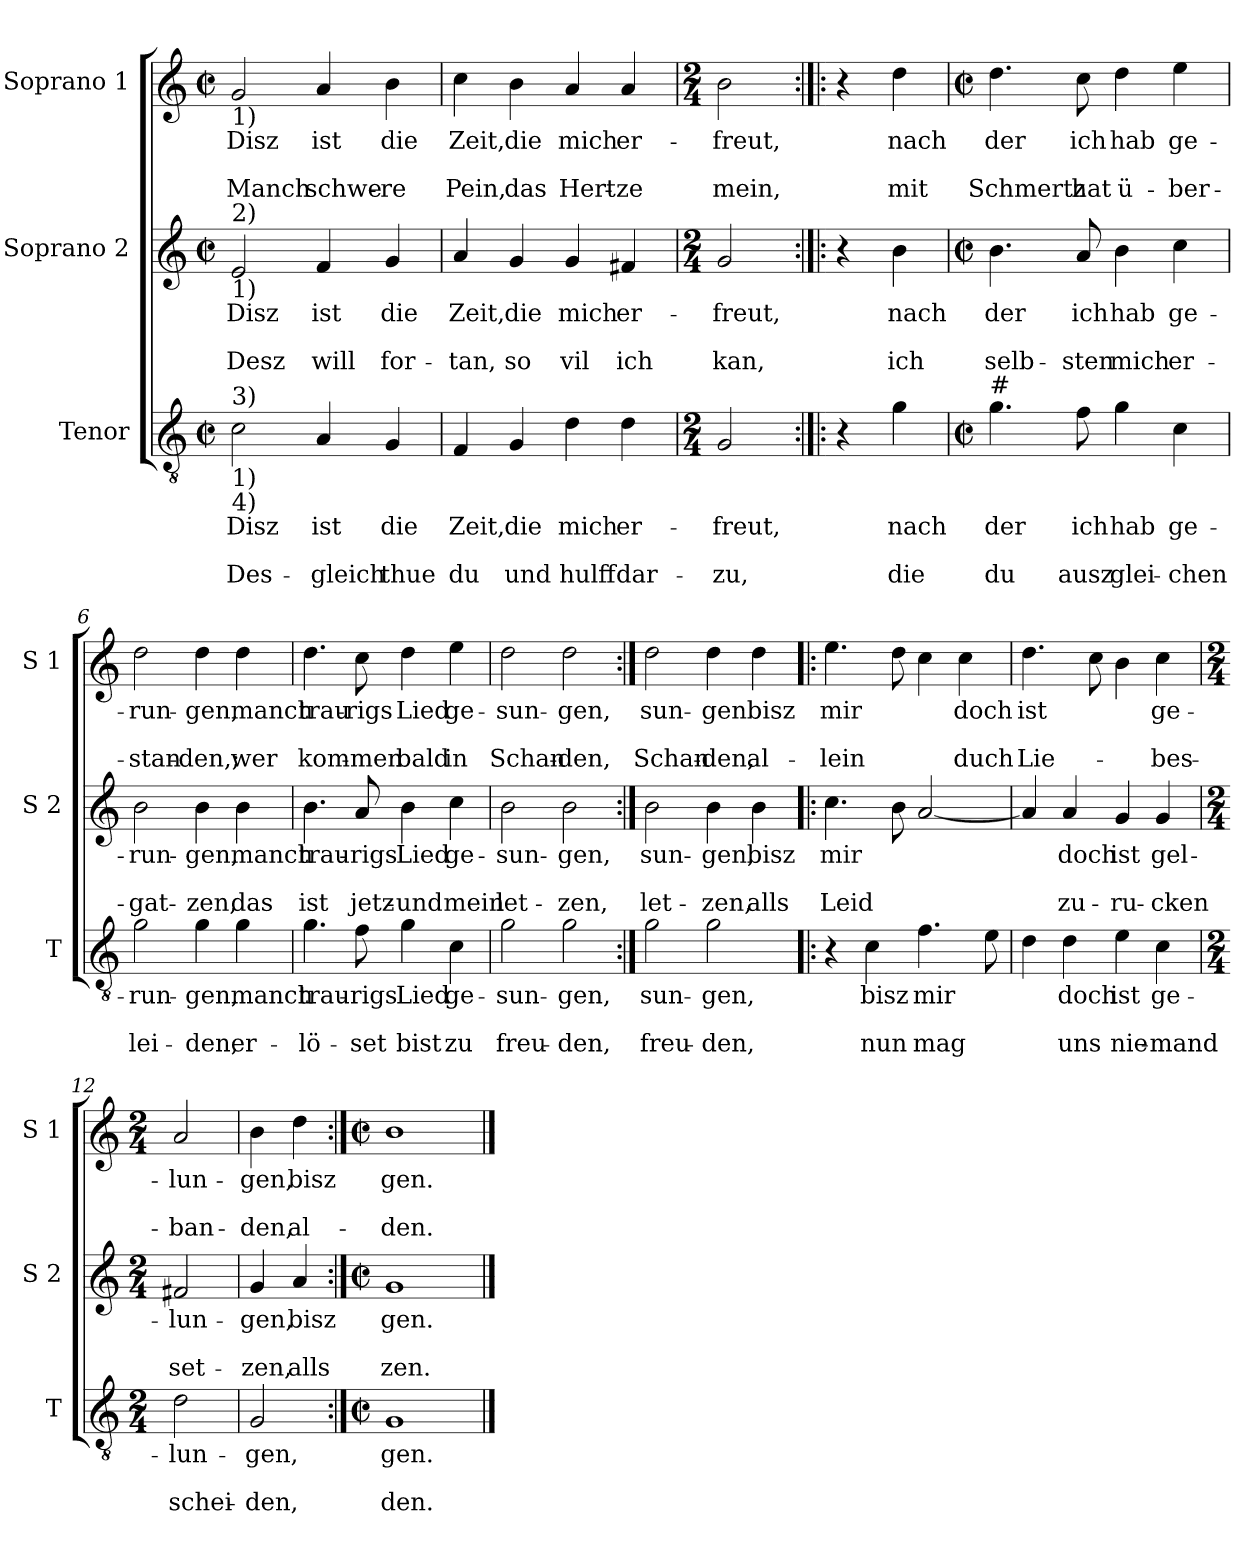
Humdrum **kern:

**kern	**text	**text	**text	**kern	**text	**text	**text	**kern	**text	**text	**text
*part3	*part3	*part3	*part3	*part2	*part2	*part2	*part2	*part1	*part1	*part1	*part1
*staff3	*staff3	*staff3	*staff3	*staff2	*staff2	*staff2	*staff2	*staff1	*staff1	*staff1	*staff1
*I"Tenor	*	*	*	*I"Soprano 2	*	*	*	*I"Soprano 1	*	*	*
*I'T	*	*	*	*I'S 2	*	*	*	*I'S 1	*	*	*
*clefGv2	*	*	*	*clefG2	*	*	*	*clefG2	*	*	*
*k[]	*	*	*	*k[]	*	*	*	*k[]	*	*	*
*C:	*	*	*	*C:	*	*	*	*C:	*	*	*
*M2/2	*	*	*	*M2/2	*	*	*	*M2/2	*	*	*
*met(c|)	*	*	*	*met(c|)	*	*	*	*met(c|)	*	*	*
=1	=1	=1	=1	=1	=1	=1	=1	=1	=1	=1	=1
!	!	!	!	!	!	!	!	!LO:TX:b:t=1)	!	!	!
!	!	!	!	!LO:TX:a:t=2)	!	!	!	!	!	!	!
!	!	!	!	!LO:TX:b:t=1)	!	!	!	!	!	!	!
!LO:TX:a:t=3)	!	!	!	!	!	!	!	!	!	!	!
!LO:TX:b:t=1)	!	!	!	!	!	!	!	!	!	!	!
!LO:TX:b:t=4)	!	!	!	!	!	!	!	!	!	!	!
!	!LO:LY:b	!	!LO:LY:b	!	!LO:LY:b	!	!LO:LY:b	!	!LO:LY:b	!	!LO:LY:b
2c\	Disz	.	Des-	2e/	Disz	.	Desz	2g/	Disz	.	Manch
!	!LO:LY:b	!	!LO:LY:b	!	!LO:LY:b	!	!LO:LY:b	!	!LO:LY:b	!	!LO:LY:b
4A/	ist	.	-gleich	4f/	ist	.	will	4a/	ist	.	schwe-
!	!LO:LY:b	!	!LO:LY:b	!	!LO:LY:b	!	!LO:LY:b	!	!LO:LY:b	!	!LO:LY:b
4G/	die	.	thue	4g/	die	.	for-	4b\	die	.	-re
=2	=2	=2	=2	=2	=2	=2	=2	=2	=2	=2	=2
!	!LO:LY:b	!	!LO:LY:b	!	!LO:LY:b	!	!LO:LY:b	!	!LO:LY:b	!	!LO:LY:b
4F/	Zeit,	.	du	4a/	Zeit,	.	-tan,	4cc\	Zeit,	.	Pein,
!	!LO:LY:b	!	!LO:LY:b	!	!LO:LY:b	!	!LO:LY:b	!	!LO:LY:b	!	!LO:LY:b
4G/	die	.	und	4g/	die	.	so	4b\	die	.	das
!	!LO:LY:b	!	!LO:LY:b	!	!LO:LY:b	!	!LO:LY:b	!	!LO:LY:b	!	!LO:LY:b
4d\	mich	.	hulff	4g/	mich	.	vil	4a/	mich	.	Hert-
!	!LO:LY:b	!	!LO:LY:b	!	!LO:LY:b	!	!LO:LY:b	!	!LO:LY:b	!	!LO:LY:b
4d\	er-	.	dar-	4f#X/	er-	.	ich	4a/	er-	.	-ze
=3	=3	=3	=3	=3	=3	=3	=3	=3	=3	=3	=3
*M2/4	*	*	*	*M2/4	*	*	*	*M2/4	*	*	*
!	!LO:LY:b	!	!LO:LY:b	!	!LO:LY:b	!	!LO:LY:b	!	!LO:LY:b	!	!LO:LY:b
2G/	-freut,	.	-zu,	2g/	-freut,	.	kan,	2b\	-freut,	.	mein,
=4:|!|:	=4:|!|:	=4:|!|:	=4:|!|:	=4:|!|:	=4:|!|:	=4:|!|:	=4:|!|:	=4:|!|:	=4:|!|:	=4:|!|:	=4:|!|:
4r	.	.	.	4r	.	.	.	4r	.	.	.
!	!LO:LY:b	!	!LO:LY:b	!	!LO:LY:b	!	!LO:LY:b	!	!LO:LY:b	!	!LO:LY:b
4g\	nach	.	die	4b\	nach	.	ich	4dd\	nach	.	mit
!!LO:LB:g=z
=5	=5	=5	=5	=5	=5	=5	=5	=5	=5	=5	=5
*M2/2	*	*	*	*M2/2	*	*	*	*M2/2	*	*	*
*met(c|)	*	*	*	*met(c|)	*	*	*	*met(c|)	*	*	*
!LO:TX:a:t=#	!	!	!	!	!	!	!	!	!	!	!
!	!LO:LY:b	!	!LO:LY:b	!	!LO:LY:b	!	!LO:LY:b	!	!LO:LY:b	!	!LO:LY:b
4.g\	der	.	du	4.b\	der	.	selb-	4.dd\	der	.	Schmertz
!	!LO:LY:b	!	!LO:LY:b	!	!LO:LY:b	!	!LO:LY:b	!	!LO:LY:b	!	!LO:LY:b
8f\	ich	.	ausz	8a/	ich	.	-sten	8cc\	ich	.	hat
!	!LO:LY:b	!	!LO:LY:b	!	!LO:LY:b	!	!LO:LY:b	!	!LO:LY:b	!	!LO:LY:b
4g\	hab	.	glei-	4b\	hab	.	mich	4dd\	hab	.	ü-
!	!LO:LY:b	!	!LO:LY:b	!	!LO:LY:b	!	!LO:LY:b	!	!LO:LY:b	!	!LO:LY:b
4c\	ge-	.	-chen	4cc\	ge-	.	er-	4ee\	ge-	.	-ber-
=6	=6	=6	=6	=6	=6	=6	=6	=6	=6	=6	=6
!	!LO:LY:b	!	!LO:LY:b	!	!LO:LY:b	!	!LO:LY:b	!	!LO:LY:b	!	!LO:LY:b
2g\	-run-	.	lei-	2b\	-run-	.	-gat-	2dd\	-run-	.	-stan-
!	!LO:LY:b	!	!LO:LY:b	!	!LO:LY:b	!	!LO:LY:b	!	!LO:LY:b	!	!LO:LY:b
4g\	-gen,	.	-den,	4b\	-gen,	.	-zen,	4dd\	-gen,	.	-den,;
!	!LO:LY:b	!	!LO:LY:b	!	!LO:LY:b	!	!LO:LY:b	!	!LO:LY:b	!	!LO:LY:b
4g\	manch	.	er-	4b\	manch	.	das	4dd\	manch	.	wer
=7	=7	=7	=7	=7	=7	=7	=7	=7	=7	=7	=7
!	!LO:LY:b	!	!LO:LY:b	!	!LO:LY:b	!	!LO:LY:b	!	!LO:LY:b	!	!LO:LY:b
4.g\	trau-	.	-lö-	4.b\	trau-	.	ist	4.dd\	trau-	.	kom-
!	!LO:LY:b	!	!LO:LY:b	!	!LO:LY:b	!	!LO:LY:b	!	!LO:LY:b	!	!LO:LY:b
8f\	-rigs	.	-set	8a/	-rigs	.	jetz-	8cc\	-rigs	.	-men
!	!LO:LY:b	!	!LO:LY:b	!	!LO:LY:b	!	!LO:LY:b	!	!LO:LY:b	!	!LO:LY:b
4g\	Lied	.	bist	4b\	Lied	.	-und	4dd\	Lied	.	bald
!	!LO:LY:b	!	!LO:LY:b	!	!LO:LY:b	!	!LO:LY:b	!	!LO:LY:b	!	!LO:LY:b
4c\	ge-	.	zu	4cc\	ge-	.	mein	4ee\	ge-	.	in
=8	=8	=8	=8	=8	=8	=8	=8	=8	=8	=8	=8
!	!LO:LY:b	!	!LO:LY:b	!	!LO:LY:b	!	!LO:LY:b	!	!LO:LY:b	!	!LO:LY:b
2g\	-sun-	.	freu-	2b\	-sun-	.	let-	2dd\	-sun-	.	Schan-
!	!LO:LY:b	!	!LO:LY:b	!	!LO:LY:b	!	!LO:LY:b	!	!LO:LY:b	!	!LO:LY:b
2g\	-gen,	.	-den,	2b\	-gen,	.	-zen,	2dd\	-gen,	.	-den,
=9:|!	=9:|!	=9:|!	=9:|!	=9:|!	=9:|!	=9:|!	=9:|!	=9:|!	=9:|!	=9:|!	=9:|!
!	!LO:LY:b	!	!LO:LY:b	!	!LO:LY:b	!	!LO:LY:b	!	!LO:LY:b	!	!LO:LY:b
2g\	sun-	.	freu-	2b\	sun-	.	let-	2dd\	sun-	.	Schan-
!	!LO:LY:b	!	!LO:LY:b	!	!LO:LY:b	!	!LO:LY:b	!	!LO:LY:b	!	!LO:LY:b
2g\	-gen,	.	-den,	4b\	-gen,	.	-zen,	4dd\	-gen	.	-den,
!	!	!	!	!	!LO:LY:b	!	!LO:LY:b	!	!LO:LY:b	!	!LO:LY:b
.	.	.	.	4b\	bisz	.	alls	4dd\	bisz	.	al-
!!LO:PB:g=z
=10!|:	=10!|:	=10!|:	=10!|:	=10!|:	=10!|:	=10!|:	=10!|:	=10!|:	=10!|:	=10!|:	=10!|:
!	!	!	!	!	!LO:LY:b	!	!LO:LY:b	!	!LO:LY:b	!	!LO:LY:b
4r	.	.	.	4.cc\	mir	.	Leid	4.ee\	mir	.	-lein
!	!LO:LY:b	!	!LO:LY:b	!	!	!	!	!	!	!	!
4c\	bisz	.	nun	.	.	.	.	.	.	.	.
.	.	.	.	8b\	.	.	.	8dd\	.	.	.
!	!LO:LY:b	!	!LO:LY:b	!	!	!	!	!	!	!	!
4.f\	mir	.	mag	[2a/	.	.	.	4cc\	.	.	.
!	!	!	!	!	!	!	!	!	!LO:LY:b	!	!LO:LY:b
.	.	.	.	.	.	.	.	4cc\	doch	.	duch
8e\	.	.	.	.	.	.	.	.	.	.	.
=11	=11	=11	=11	=11	=11	=11	=11	=11	=11	=11	=11
!	!	!	!	!	!	!	!	!	!LO:LY:b	!	!LO:LY:b
4d\	.	.	.	4a/]	.	.	.	4.dd\	ist	.	Lie-
!	!LO:LY:b	!	!LO:LY:b	!	!LO:LY:b	!	!LO:LY:b	!	!	!	!
4d\	doch	.	uns	4a/	doch	.	zu-	.	.	.	.
.	.	.	.	.	.	.	.	8cc\	.	.	.
!	!LO:LY:b	!	!LO:LY:b	!	!LO:LY:b	!	!LO:LY:b	!	!	!	!
4e\	ist	.	nie-	4g/	ist	.	-ru-	4b\	.	.	.
!	!LO:LY:b	!	!LO:LY:b	!	!LO:LY:b	!	!LO:LY:b	!	!LO:LY:b	!	!LO:LY:b
4c\	ge-	.	-mand	4g/	gel-	.	-cken	4cc\	ge-	.	-bes-
=12	=12	=12	=12	=12	=12	=12	=12	=12	=12	=12	=12
*M2/4	*	*	*	*M2/4	*	*	*	*M2/4	*	*	*
!	!LO:LY:b	!	!LO:LY:b	!	!LO:LY:b	!	!LO:LY:b	!	!LO:LY:b	!	!LO:LY:b
2d\	-lun-	.	schei-	2f#X/	-lun-	.	set-	2a/	-lun-	.	-ban-
=13	=13	=13	=13	=13	=13	=13	=13	=13	=13	=13	=13
!	!LO:LY:b	!	!LO:LY:b	!	!LO:LY:b	!	!LO:LY:b	!	!LO:LY:b	!	!LO:LY:b
2G/	-gen,	.	-den,	4g/	-gen,	.	-zen,	4b\	-gen,	.	-den,
!	!	!	!	!	!LO:LY:b	!	!LO:LY:b	!	!LO:LY:b	!	!LO:LY:b
.	.	.	.	4a/	bisz	.	alls	4dd\	bisz	.	al-
=14:|!	=14:|!	=14:|!	=14:|!	=14:|!	=14:|!	=14:|!	=14:|!	=14:|!	=14:|!	=14:|!	=14:|!
*M2/2	*	*	*	*M2/2	*	*	*	*M2/2	*	*	*
*met(c|)	*	*	*	*met(c|)	*	*	*	*met(c|)	*	*	*
!	!LO:LY:b	!	!LO:LY:b	!	!LO:LY:b	!	!LO:LY:b	!	!LO:LY:b	!	!LO:LY:b
1G	gen.	.	den.	1g	gen.	.	zen.	1b	gen.	.	-den.
==	==	==	==	==	==	==	==	==	==	==	==
*-	*-	*-	*-	*-	*-	*-	*-	*-	*-	*-	*-
